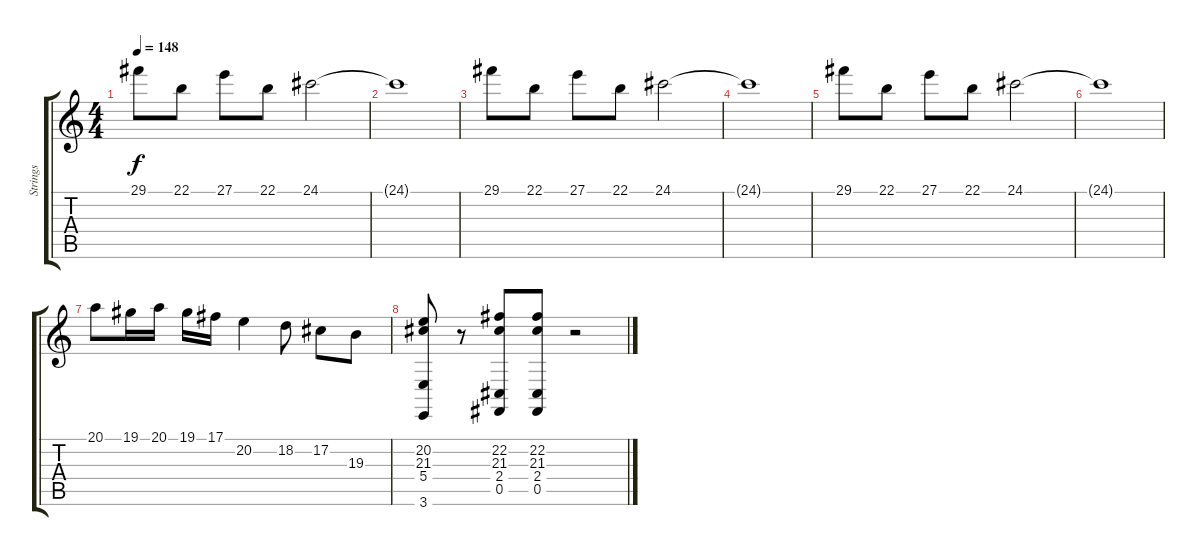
\track ("Strings" "Strings") {instrument stringensemble1}
\staff {score tabs}
\tuning (Db4 Ab3 E3 B2 Gb2 Db2) {hide}
\ts (4 4)
\tempo 148
\clef g2
\ks c
29.1.8{dy f} 22.1.8 27.1.8 22.1.8 24.1.2 |
24.1{t}.1 |
29.1.8 22.1.8 27.1.8 22.1.8 24.1.2 |
24.1{t}.1 |
29.1.8 22.1.8 27.1.8 22.1.8 24.1.2 |
24.1{t}.1 |
20.1.8 19.1.16 20.1.16 19.1.16 17.1.16 20.2.4 18.2.8 17.2.8 19.3.8 |
(20.2 21.3 5.4 3.6).8 r.8 (22.2 21.3 2.4 0.5).8 (22.2 21.3 2.4 0.5).8 r.2
